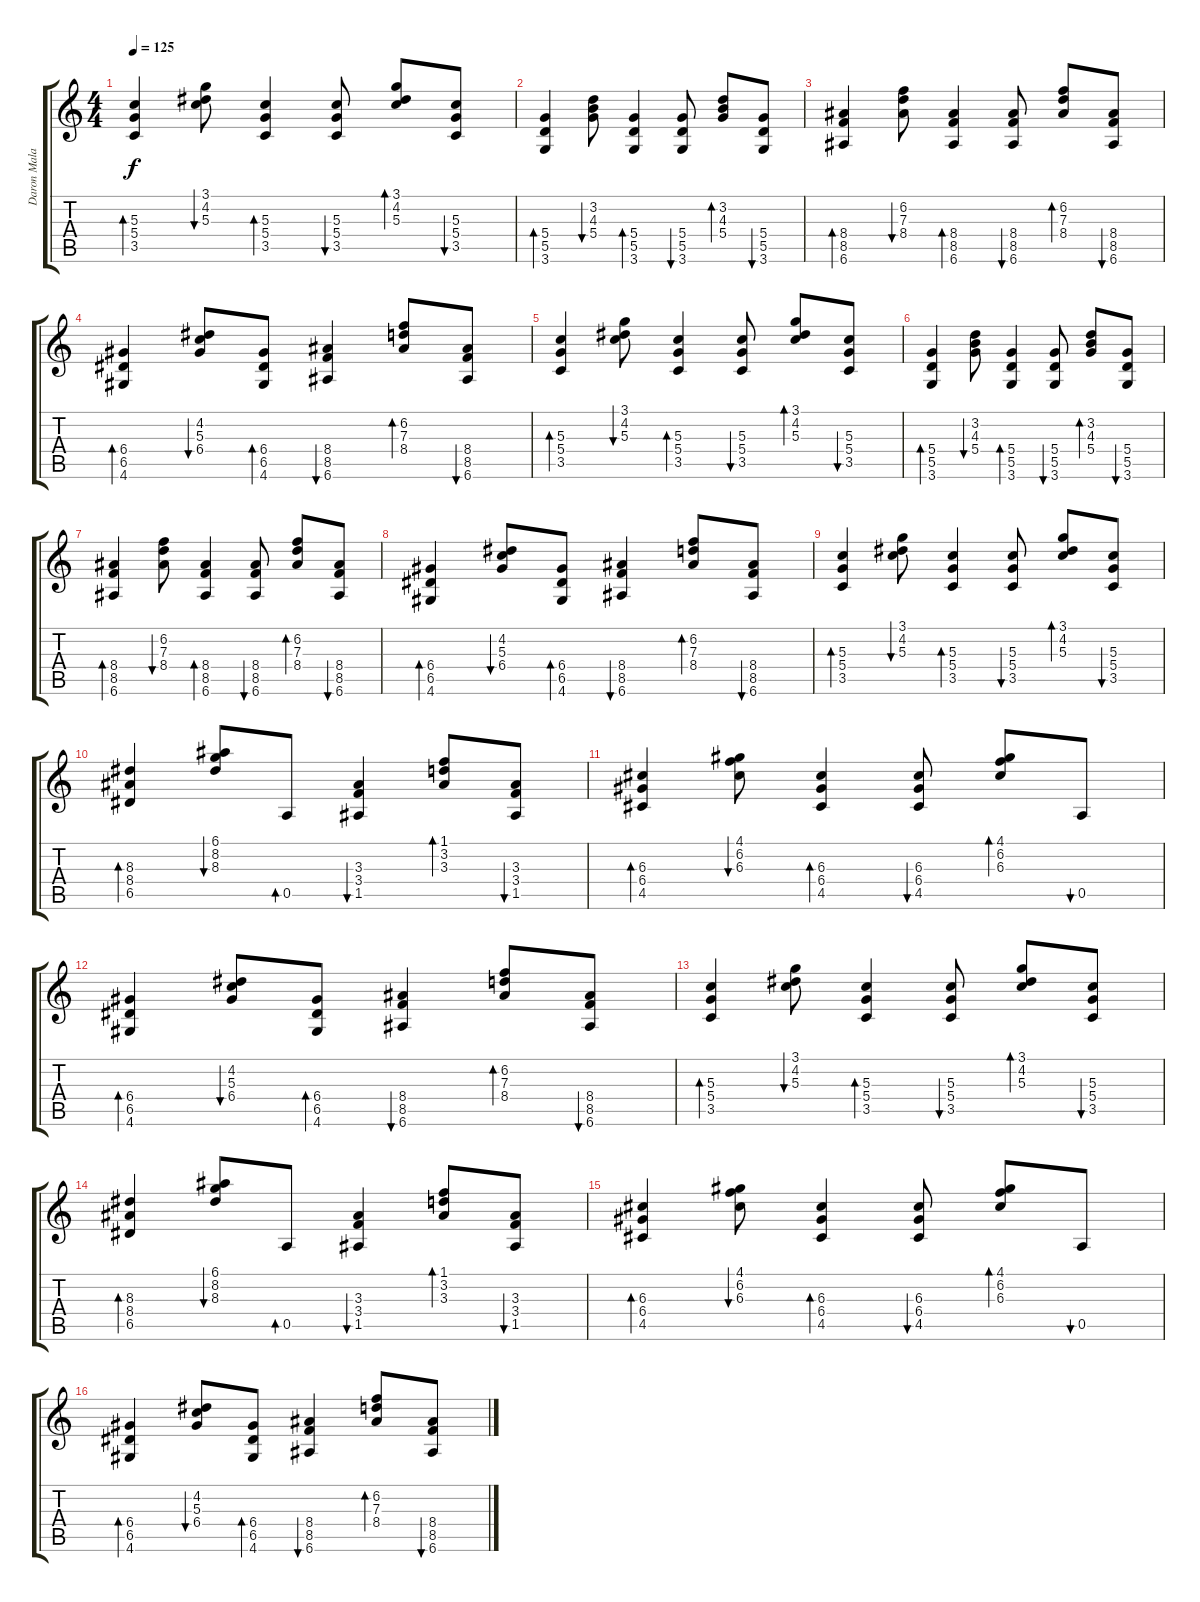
\track ("Daron Malakian:Guitar & Solo" "Daron Mala") {instrument acousticguitarsteel}
\staff {score tabs}
\tuning (E4 B3 G3 D3 A2 E2) {hide}
\ts (4 4)
\tempo 125
\clef g2
\ks c
(5.3 5.4 3.5).4{bd 60 dy f} (3.1 4.2 5.3).8{bu 60} (5.3 5.4 3.5).4{bd 60} (5.3 5.4 3.5).8{bu 60} (3.1 4.2 5.3).8{bd 60} (5.3 5.4 3.5).8{bu 60} |
(5.4 5.5 3.6).4{bd 60} (3.2 4.3 5.4).8{bu 60} (5.4 5.5 3.6).4{bd 60} (5.4 5.5 3.6).8{bu 60} (3.2 4.3 5.4).8{bd 60} (5.4 5.5 3.6).8{bu 60} |
(8.4 8.5 6.6).4{bd 60} (6.2 7.3 8.4).8{bu 60} (8.4 8.5 6.6).4{bd 60} (8.4 8.5 6.6).8{bu 60} (6.2 7.3 8.4).8{bd 60} (8.4 8.5 6.6).8{bu 60} |
(6.4 6.5 4.6).4{bd 60} (4.2 5.3 6.4).8{bu 60} (6.4 6.5 4.6).8{bd 60} (8.4 8.5 6.6).4{bu 60} (6.2 7.3 8.4).8{bd 60} (8.4 8.5 6.6).8{bu 60} |
(5.3 5.4 3.5).4{bd 60} (3.1 4.2 5.3).8{bu 60} (5.3 5.4 3.5).4{bd 60} (5.3 5.4 3.5).8{bu 60} (3.1 4.2 5.3).8{bd 60} (5.3 5.4 3.5).8{bu 60} |
(5.4 5.5 3.6).4{bd 60} (3.2 4.3 5.4).8{bu 60} (5.4 5.5 3.6).4{bd 60} (5.4 5.5 3.6).8{bu 60} (3.2 4.3 5.4).8{bd 60} (5.4 5.5 3.6).8{bu 60} |
(8.4 8.5 6.6).4{bd 60} (6.2 7.3 8.4).8{bu 60} (8.4 8.5 6.6).4{bd 60} (8.4 8.5 6.6).8{bu 60} (6.2 7.3 8.4).8{bd 60} (8.4 8.5 6.6).8{bu 60} |
(6.4 6.5 4.6).4{bd 60} (4.2 5.3 6.4).8{bu 60} (6.4 6.5 4.6).8{bd 60} (8.4 8.5 6.6).4{bu 60} (6.2 7.3 8.4).8{bd 60} (8.4 8.5 6.6).8{bu 60} |
(5.3 5.4 3.5).4{bd 60} (3.1 4.2 5.3).8{bu 60} (5.3 5.4 3.5).4{bd 60} (5.3 5.4 3.5).8{bu 60} (3.1 4.2 5.3).8{bd 60} (5.3 5.4 3.5).8{bu 60} |
(8.3 8.4 6.5).4{bd 60} (6.1 8.2 8.3).8{bu 60} 0.5.8{bd 60} (3.3 3.4 1.5).4{bu 60} (1.1 3.2 3.3).8{bd 60} (3.3 3.4 1.5).8{bu 60} |
(6.3 6.4 4.5).4{bd 60} (4.1 6.2 6.3).8{bu 60} (6.3 6.4 4.5).4{bd 60} (6.3 6.4 4.5).8{bu 60} (4.1 6.2 6.3).8{bd 60} 0.5.8{bu 60} |
(6.4 6.5 4.6).4{bd 60} (4.2 5.3 6.4).8{bu 60} (6.4 6.5 4.6).8{bd 60} (8.4 8.5 6.6).4{bu 60} (6.2 7.3 8.4).8{bd 60} (8.4 8.5 6.6).8{bu 60} |
(5.3 5.4 3.5).4{bd 60} (3.1 4.2 5.3).8{bu 60} (5.3 5.4 3.5).4{bd 60} (5.3 5.4 3.5).8{bu 60} (3.1 4.2 5.3).8{bd 60} (5.3 5.4 3.5).8{bu 60} |
(8.3 8.4 6.5).4{bd 60} (6.1 8.2 8.3).8{bu 60} 0.5.8{bd 60} (3.3 3.4 1.5).4{bu 60} (1.1 3.2 3.3).8{bd 60} (3.3 3.4 1.5).8{bu 60} |
(6.3 6.4 4.5).4{bd 60} (4.1 6.2 6.3).8{bu 60} (6.3 6.4 4.5).4{bd 60} (6.3 6.4 4.5).8{bu 60} (4.1 6.2 6.3).8{bd 60} 0.5.8{bu 60} |
(6.4 6.5 4.6).4{bd 60} (4.2 5.3 6.4).8{bu 60} (6.4 6.5 4.6).8{bd 60} (8.4 8.5 6.6).4{bu 60} (6.2 7.3 8.4).8{bd 60} (8.4 8.5 6.6).8{bu 60}
